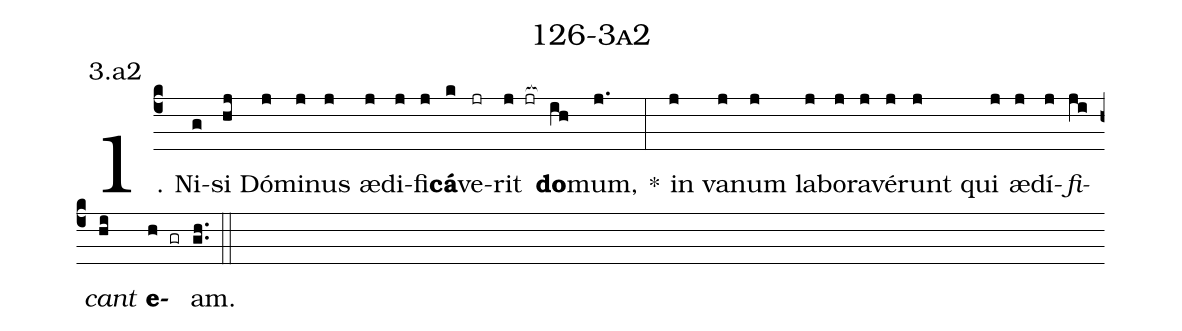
name: 126-3a2;
annotation: 3.a2;
%%
(c4)1. Ni(g)si(hj) Dó(j)mi(j)nus(j) æ(j)di(j)fi(j)<b>cá</b>(k)ve(jr)rit(j jr[ocb:1{]) <b>do</b>(ih[ocb:0}])mum,(j.) *(:) in(j) va(j)num(j) la(j)bo(j)ra(j)vé(j)runt(j) qui(j) æ(j)dí(j)<i>fi</i>(ji)<i>cant</i>(hi) <b>e</b>(h gr)am.(gh..) (::)
